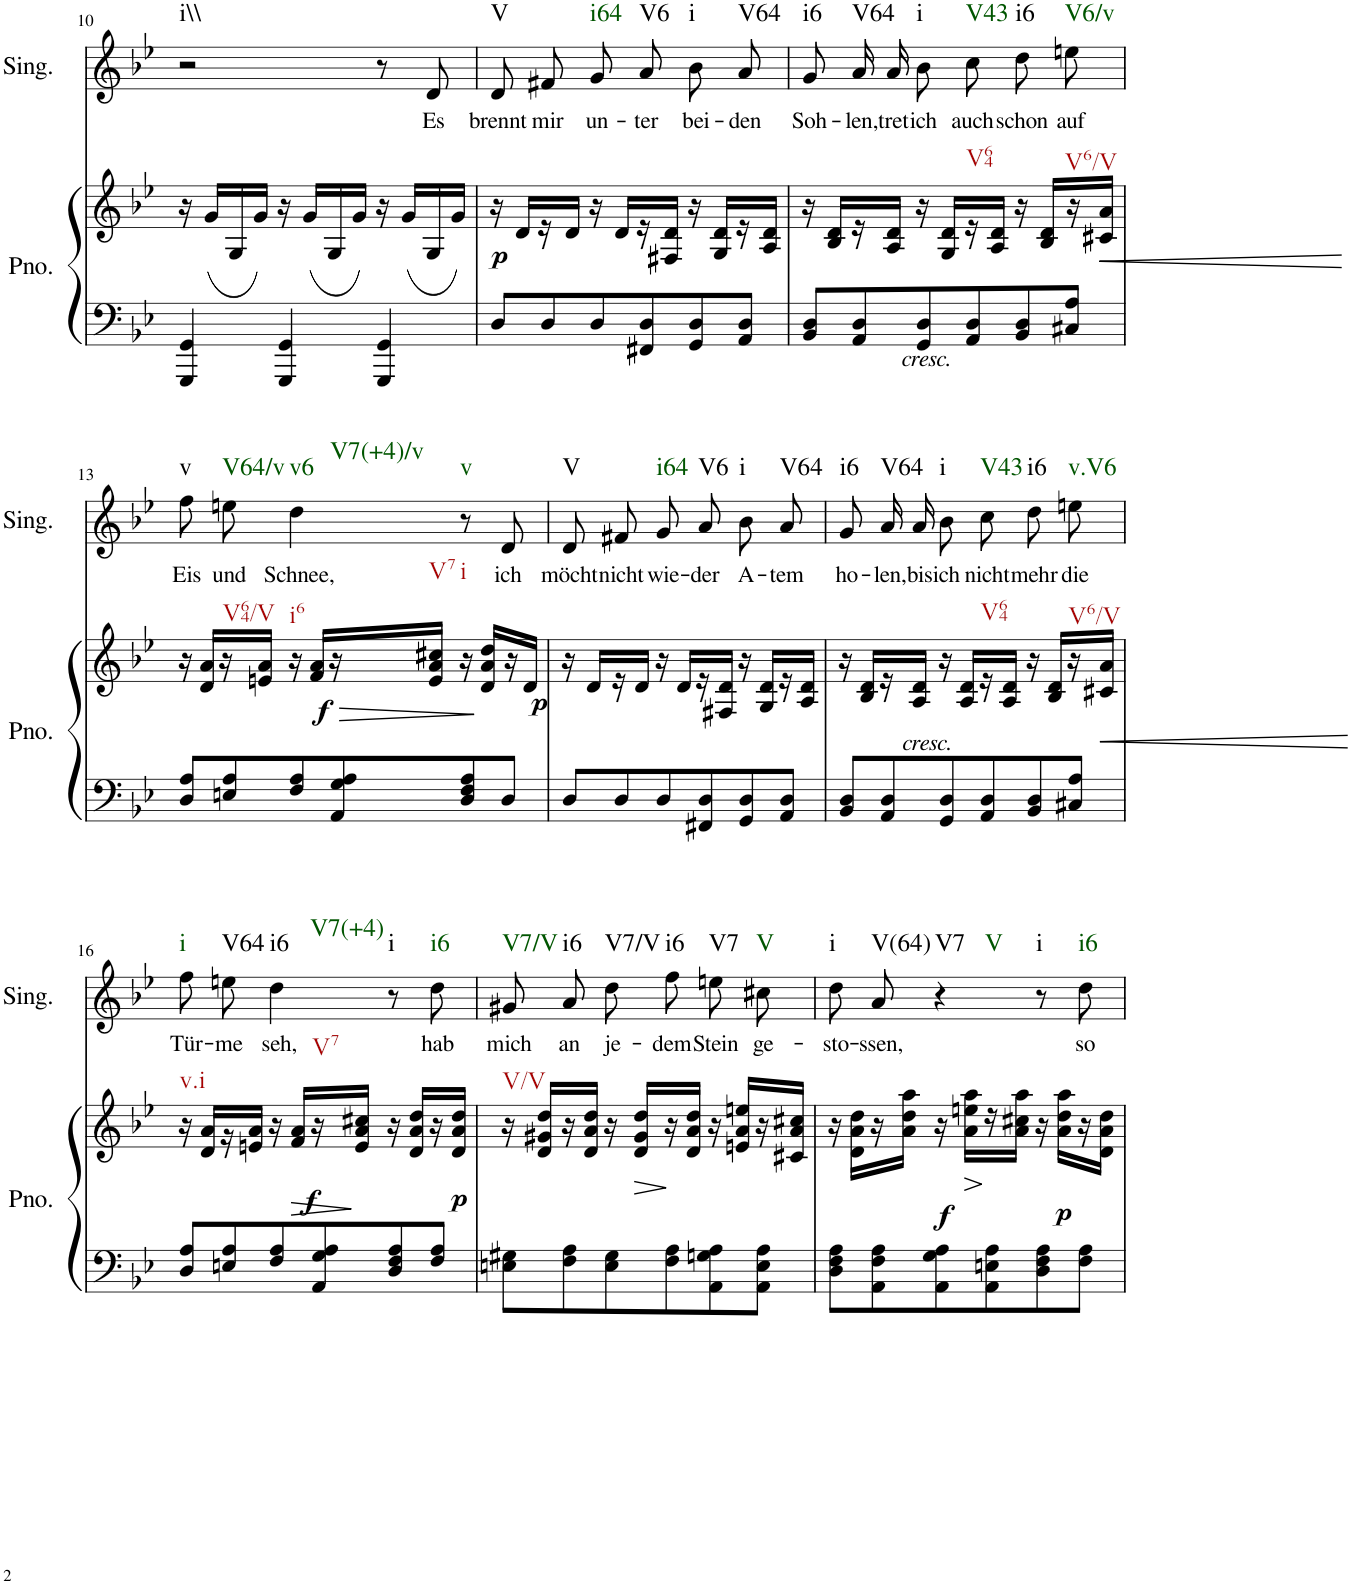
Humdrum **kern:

**kern	**kern	**dynam	**kern	**text	**harte
*part2	*part2	*part2	*part1	*part1	*part1
*staff3	*staff2	*staff2/3	*staff1	*staff1	*
*I"Pianoforte	*	*	*I"Singstimme	*	*
*I'Pno.	*	*	*I'Sing.	*	*
!!LO:PB:g=z
*clefF4	*clefG2	*	*clefG2	*	*
*k[b-e-]	*k[b-e-]	*	*k[b-e-]	*	*
*M3/4	*M3/4	*	*M3/4	*	*
=10	=10	=10	=10	=10	=10
!	!	!	!	!	!LO:H:kt=i\\
4GGG/ 4GG/	16r	.	2r	.	N
.	(16g/LL	.	.	.	.
.	16G/	.	.	.	.
.	16g/JJ)	.	.	.	.
4GGG/ 4GG/	16r	.	.	.	.
.	(16g/LL	.	.	.	.
.	16G/	.	.	.	.
.	16g/JJ)	.	.	.	.
4GGG/ 4GG/	16r	.	8r	.	.
.	(16g/LL	.	.	.	.
!	!	!	!	!LO:LY:b	!
.	16G/	.	8d/	Es	.
.	16g/JJ)	.	.	.	.
=11	=11	=11	=11	=11	=11
!	!	!LO:DY:b	!	!LO:LY:b	!LO:H:kt=V
8D/L	16r	p	8d/L	brennt	N
.	16d/LL	.	.	.	.
!	!	!	!	!LO:LY:b	!
8D/	16r	.	8f#X/J	mir	.
.	16d/JJ	.	.	.	.
!	!	!	!	!LO:LY:b	!LO:H:kt=i64
8D/	16r	.	8g/	un-	N
.	16d/LL	.	.	.	.
!	!	!	!	!LO:LY:b	!LO:H:kt=V6
8FF#X/ 8D/	16r	.	8a/	-ter	N
.	16F#X/ 16d/JJ	.	.	.	.
!	!	!	!	!LO:LY:b	!LO:H:kt=i
8GG/ 8D/	16r	.	8b-\	bei-	N
.	16G/ 16d/LL	.	.	.	.
!	!	!	!	!LO:LY:b	!LO:H:kt=V64
8AA/ 8D/J	16r	.	8a/	-den	N
.	16A/ 16d/JJ	.	.	.	.
=12	=12	=12	=12	=12	=12
!	!	!	!	!LO:LY:b	!LO:H:kt=i6
8BB-/ 8D/L	16r	.	8g/	Soh-	N
.	16B-/ 16d/LL	.	.	.	.
!	!	!	!	!LO:LY:b	!LO:H:kt=V64
8AA/ 8D/	16r	.	16a/LL	-len,	N
!	!	!	!	!LO:LY:b	!
.	16A/ 16d/JJ	.	16a/JJ	tret	.
!LO:TX:b:i:t=cresc.	!	!	!	!	!
!	!	!	!	!LO:LY:b	!LO:H:kt=i
8GG/ 8D/	16r	.	8b-\	ich	N
.	16G/ 16d/LL	.	.	.	.
!	!	!	!	!LO:LY:b	!LO:H:kt=V43
8AA/ 8D/	16r	.	8cc\	auch	N
.	16A/ 16d/JJ	.	.	.	.
!	!	!	!	!LO:LY:b	!LO:H:kt=i6
8BB-/ 8D/	16r	.	8dd\	schon	N
.	16B-/ 16d/LL	.	.	.	.
!	!	!	!	!LO:LY:b	!LO:H:kt=V6/v
8C#X/ 8A/J	16r	.	8een\	auf	N
!	!	!LO:HP:b	!	!	!
.	16c#X/ 16a/JJ	<	.	.	.
.	.	[	.	.	.
!!LO:LB:g=z
=13	=13	=13	=13	=13	=13
!	!	!	!	!LO:LY:b	!LO:H:kt=v
8D/ 8A/L	16r	.	8ff\	Eis	N
.	16d/ 16a/LL	.	.	.	.
!	!	!	!	!LO:LY:b	!LO:H:kt=V64/v
8En/ 8A/	16r	.	8een\	und	N
.	16en/ 16a/JJ	.	.	.	.
!	!	!	!	!LO:LY:b	!LO:H:n=1:kt=v6
!	!	!	!	!	!LO:H:n=2:kt=V7(+4)/v
8F/ 8A/	16r	.	4dd\	Schnee,	N N
!	!	!LO:HP:b	!	!	!
!	!	!LO:DY:n=1:b	!	!	!
.	16f/ 16a/LL	> f	.	.	.
8AA/ 8G/ 8A/	16r	.	.	.	.
.	16e/ 16a/ 16cc#X/JJ	.	.	.	.
!	!	!	!	!	!LO:H:kt=v
8D/ 8F/ 8A/	16r	.	8r	.	N
.	16d/ 16a/ 16dd/LL	.	.	.	.
!	!	!	!	!LO:LY:b	!
8D/J	16r	.	8d/	ich	.
!	!	!LO:DY:n=2:b	!	!	!
.	16d/JJ	p	.	.	.
.	.	]	.	.	.
=14	=14	=14	=14	=14	=14
!	!	!	!	!LO:LY:b	!LO:H:kt=V
8D/L	16r	.	8d/L	möcht	N
.	16d/LL	.	.	.	.
!	!	!	!	!LO:LY:b	!
8D/	16r	.	8f#X/J	nicht	.
.	16d/JJ	.	.	.	.
!	!	!	!	!LO:LY:b	!LO:H:kt=i64
8D/	16r	.	8g/	wie-	N
.	16d/LL	.	.	.	.
!	!	!	!	!LO:LY:b	!LO:H:kt=V6
8FF#X/ 8D/	16r	.	8a/	-der	N
.	16F#X/ 16d/JJ	.	.	.	.
!	!	!	!	!LO:LY:b	!LO:H:kt=i
8GG/ 8D/	16r	.	8b-\	A-	N
.	16G/ 16d/LL	.	.	.	.
!	!	!	!	!LO:LY:b	!LO:H:kt=V64
8AA/ 8D/J	16r	.	8a/	-tem	N
.	16A/ 16d/JJ	.	.	.	.
=15	=15	=15	=15	=15	=15
!	!	!	!	!LO:LY:b	!LO:H:kt=i6
8BB-/ 8D/L	16r	.	8g/	ho-	N
.	16B-/ 16d/LL	.	.	.	.
!	!	!	!	!LO:LY:b	!LO:H:kt=V64
8AA/ 8D/	16r	.	16a/LL	-len,	N
!	!LO:TX:b:i:t=cresc.	!	!	!	!
!	!	!	!	!LO:LY:b	!
.	16A/ 16d/JJ	.	16a/JJ	bis	.
!	!	!	!	!LO:LY:b	!LO:H:kt=i
8GG/ 8D/	16r	.	8b-\	ich	N
.	16A/ 16d/LL	.	.	.	.
!	!	!	!	!LO:LY:b	!LO:H:kt=V43
8AA/ 8D/	16r	.	8cc\	nicht	N
.	16A/ 16d/JJ	.	.	.	.
!	!	!	!	!LO:LY:b	!LO:H:kt=i6
8BB-/ 8D/	16r	.	8dd\	mehr	N
.	16B-/ 16d/LL	.	.	.	.
!	!	!	!	!LO:LY:b	!LO:H:kt=v.V6
8C#X/ 8A/J	16r	.	8een\	die	N
!	!	!LO:HP:b	!	!	!
.	16c#X/ 16a/JJ	<	.	.	.
.	.	[	.	.	.
!!LO:LB:g=z
=16	=16	=16	=16	=16	=16
!	!	!	!	!LO:LY:b	!LO:H:kt=i
8D/ 8A/L	16r	.	8ff\	Tür-	N
.	16d/ 16a/LL	.	.	.	.
!	!	!	!	!LO:LY:b	!LO:H:kt=V64
8En/ 8A/	16r	.	8een\	-me	N
.	16en/ 16a/JJ	.	.	.	.
!	!	!	!	!LO:LY:b	!LO:H:n=1:kt=i6
!	!	!	!	!	!LO:H:n=2:kt=V7(+4)
8F/ 8A/	16r	.	4dd\	seh,	N N
!	!	!LO:HP:b	!	!	!
.	16f/ 16a/LL	>	.	.	.
!	!	!LO:DY:b	!	!	!
8AA/ 8G/ 8A/	16r	f	.	.	.
.	16e/ 16a/ 16cc#X/JJ	.	.	.	.
!	!	!	!	!	!LO:H:kt=i
8D/ 8F/ 8A/	16r	.	8r	.	N
.	16d/ 16a/ 16dd/LL	.	.	.	.
!	!	!	!	!LO:LY:b	!LO:H:kt=i6
8F/ 8A/J	16r	.	8dd\	hab	N
!	!	!LO:DY:b	!	!	!
.	16d/ 16a/ 16dd/JJ	p	.	.	.
.	.	]	.	.	.
=17	=17	=17	=17	=17	=17
!	!	!	!	!LO:LY:b	!LO:H:kt=V7/V
8En\ 8G#X\L	16r	.	8g#X/	mich	N
.	16d/ 16g#X/ 16dd/LL	.	.	.	.
!	!	!	!	!LO:LY:b	!LO:H:kt=i6
8F\ 8A\	16r	.	8a/	an	N
.	16d/ 16a/ 16dd/JJ	.	.	.	.
!	!	!	!	!LO:LY:b	!LO:H:kt=V7/V
8E\ 8G#\	16r	.	8dd\	je-	N
!	!	!LO:HP:b	!	!	!
.	16d/ 16g#/ 16dd/LL	>	.	.	.
!	!	!	!	!LO:LY:b	!LO:H:kt=i6
8F\ 8A\	16r	.	8ff\	-dem	N
.	16d/ 16a/ 16dd/JJ	.	.	.	.
!	!	!	!	!LO:LY:b	!LO:H:kt=V7
8AA\ 8Gn\ 8A\	16r	.	8een\	Stein	N
.	16en/ 16a/ 16een/LL	.	.	.	.
!	!	!	!	!LO:LY:b	!LO:H:kt=V
8AA\ 8E\ 8A\J	16r	.	8cc#X\	ge-	N
.	16c#X/ 16a/ 16cc#X/JJ	.	.	.	.
.	.	]	.	.	.
=18	=18	=18	=18	=18	=18
!	!	!	!	!LO:LY:b	!LO:H:kt=i
8D\ 8F\ 8A\L	16r	.	8dd\	-sto-	N
.	16d\ 16a\ 16dd\LL	.	.	.	.
!	!	!	!	!LO:LY:b	!LO:H:kt=V(64)
8AA\ 8F\ 8A\	16r	.	8a/	-ssen,	N
.	16a\ 16dd\ 16aa\JJ	.	.	.	.
!	!	!LO:DY:a=2	!	!	!LO:H:n=1:kt=V7
!	!	!	!	!	!LO:H:n=2:kt=V
8AA\ 8G\ 8A\	16r	f	4r	.	N N
!	!	!LO:HP:b	!	!	!
.	16a\ 16een\ 16aa\LL	>	.	.	.
8AA\ 8En\ 8A\	16r	.	.	.	.
.	16a\ 16cc#X\ 16aa\JJ	.	.	.	.
!	!	!LO:DY:a=2	!	!	!LO:H:kt=i
8D\ 8F\ 8A\	16r	p	8r	.	N
.	16a\ 16dd\ 16aa\LL	.	.	.	.
!	!	!	!	!LO:LY:b	!LO:H:kt=i6
8F\ 8A\J	16r	.	8dd\	so	N
.	16d\ 16a\ 16dd\JJ	.	.	.	.
.	.	]	.	.	.
=	=	=	=	=	=
*-	*-	*-	*-	*-	*-
